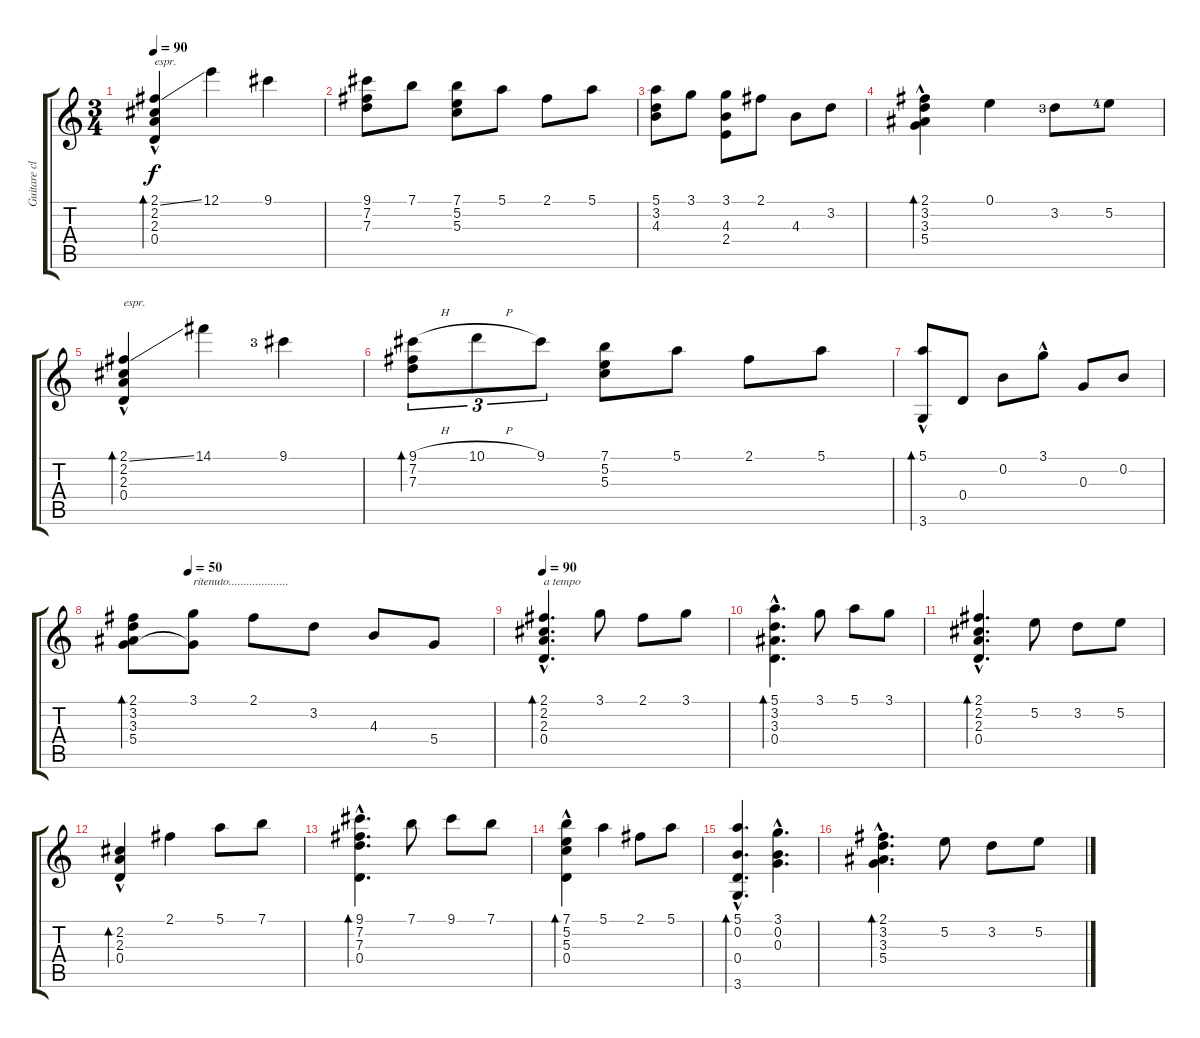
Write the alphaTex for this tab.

\track ("Guitare classique" "Guitare cl") {instrument acousticguitarnylon}
\staff {score tabs}
\tuning (E4 B3 G3 D3 A2 E2) {hide}
\ts (3 4)
\tempo 90
\clef g2
\ks c
(2.1{ss} 2.2{hac} 2.3{hac} 0.4{hac}).4{bd 240 txt "espr." dy f} 12.1.4 9.1.4 |
(9.1 7.2 7.3).8 7.1.8 (7.1 5.2 5.3).8 5.1.8 2.1.8 5.1.8 |
(5.1 3.2 4.3).8 3.1.8 (3.1 4.3 2.4).8 2.1.8 4.3.8 3.2.8 |
(2.1 3.2 3.3{hac} 5.4{hac}).4{bd 240} 0.1.4 3.2{lf 4}.8 5.2{lf 5}.8 |
(2.1{ss} 2.2{hac} 2.3{hac} 0.4{hac}).4{bd 240 txt "espr."} 14.1.4 9.1{lf 4}.4 |
(9.1{h} 7.2 7.3).8{tu (3 2) bd 120} 10.1{h}.8{tu (3 2)} 9.1.8{tu (3 2)} (7.1 5.2 5.3).8 5.1.8 2.1.8 5.1.8 |
(5.1{hac} 3.6).8{bd 120} 0.4.8 0.2.8 3.1{hac}.8 0.3.8 0.2.8 |
\tempo (50 0.16666666666666666)
(2.1 3.2 3.3 5.4).8{bd 120} (3.1 5.4{t}).8{txt "ritenuto...................."} 2.1.8 3.2.8 4.3.8 5.4.8 |
\tempo 90
(2.1{hac} 2.2{hac} 2.3{hac} 0.4{hac}).4{d bd 240 txt "a tempo"} 3.1.8 2.1.8 3.1.8 |
(5.1{hac} 3.2{hac} 3.3{hac} 0.4{hac}).4{d bd 240} 3.1.8 5.1.8 3.1.8 |
(2.1{hac} 2.2{hac} 2.3{hac} 0.4{hac}).4{d bd 240} 5.2.8 3.2.8 5.2.8 |
(2.2 2.3{hac} 0.4{hac}).4{bd 240} 2.1.4 5.1.8 7.1.8 |
(9.1{hac} 7.2{hac} 7.3{hac} 0.4{hac}).4{d bd 240} 7.1.8 9.1.8 7.1.8 |
(7.1 5.2 5.3 0.4{hac}).4{bd 240} 5.1.4 2.1.8 5.1.8 |
(5.1{hac} 0.2{hac} 0.4{hac} 3.6{hac}).4{d bd 240} (3.1{hac} 0.2{hac} 0.3{hac}).4{d} |
(2.1{hac} 3.2{hac} 3.3{hac} 5.4{hac}).4{d bd 240} 5.2.8 3.2.8 5.2.8
